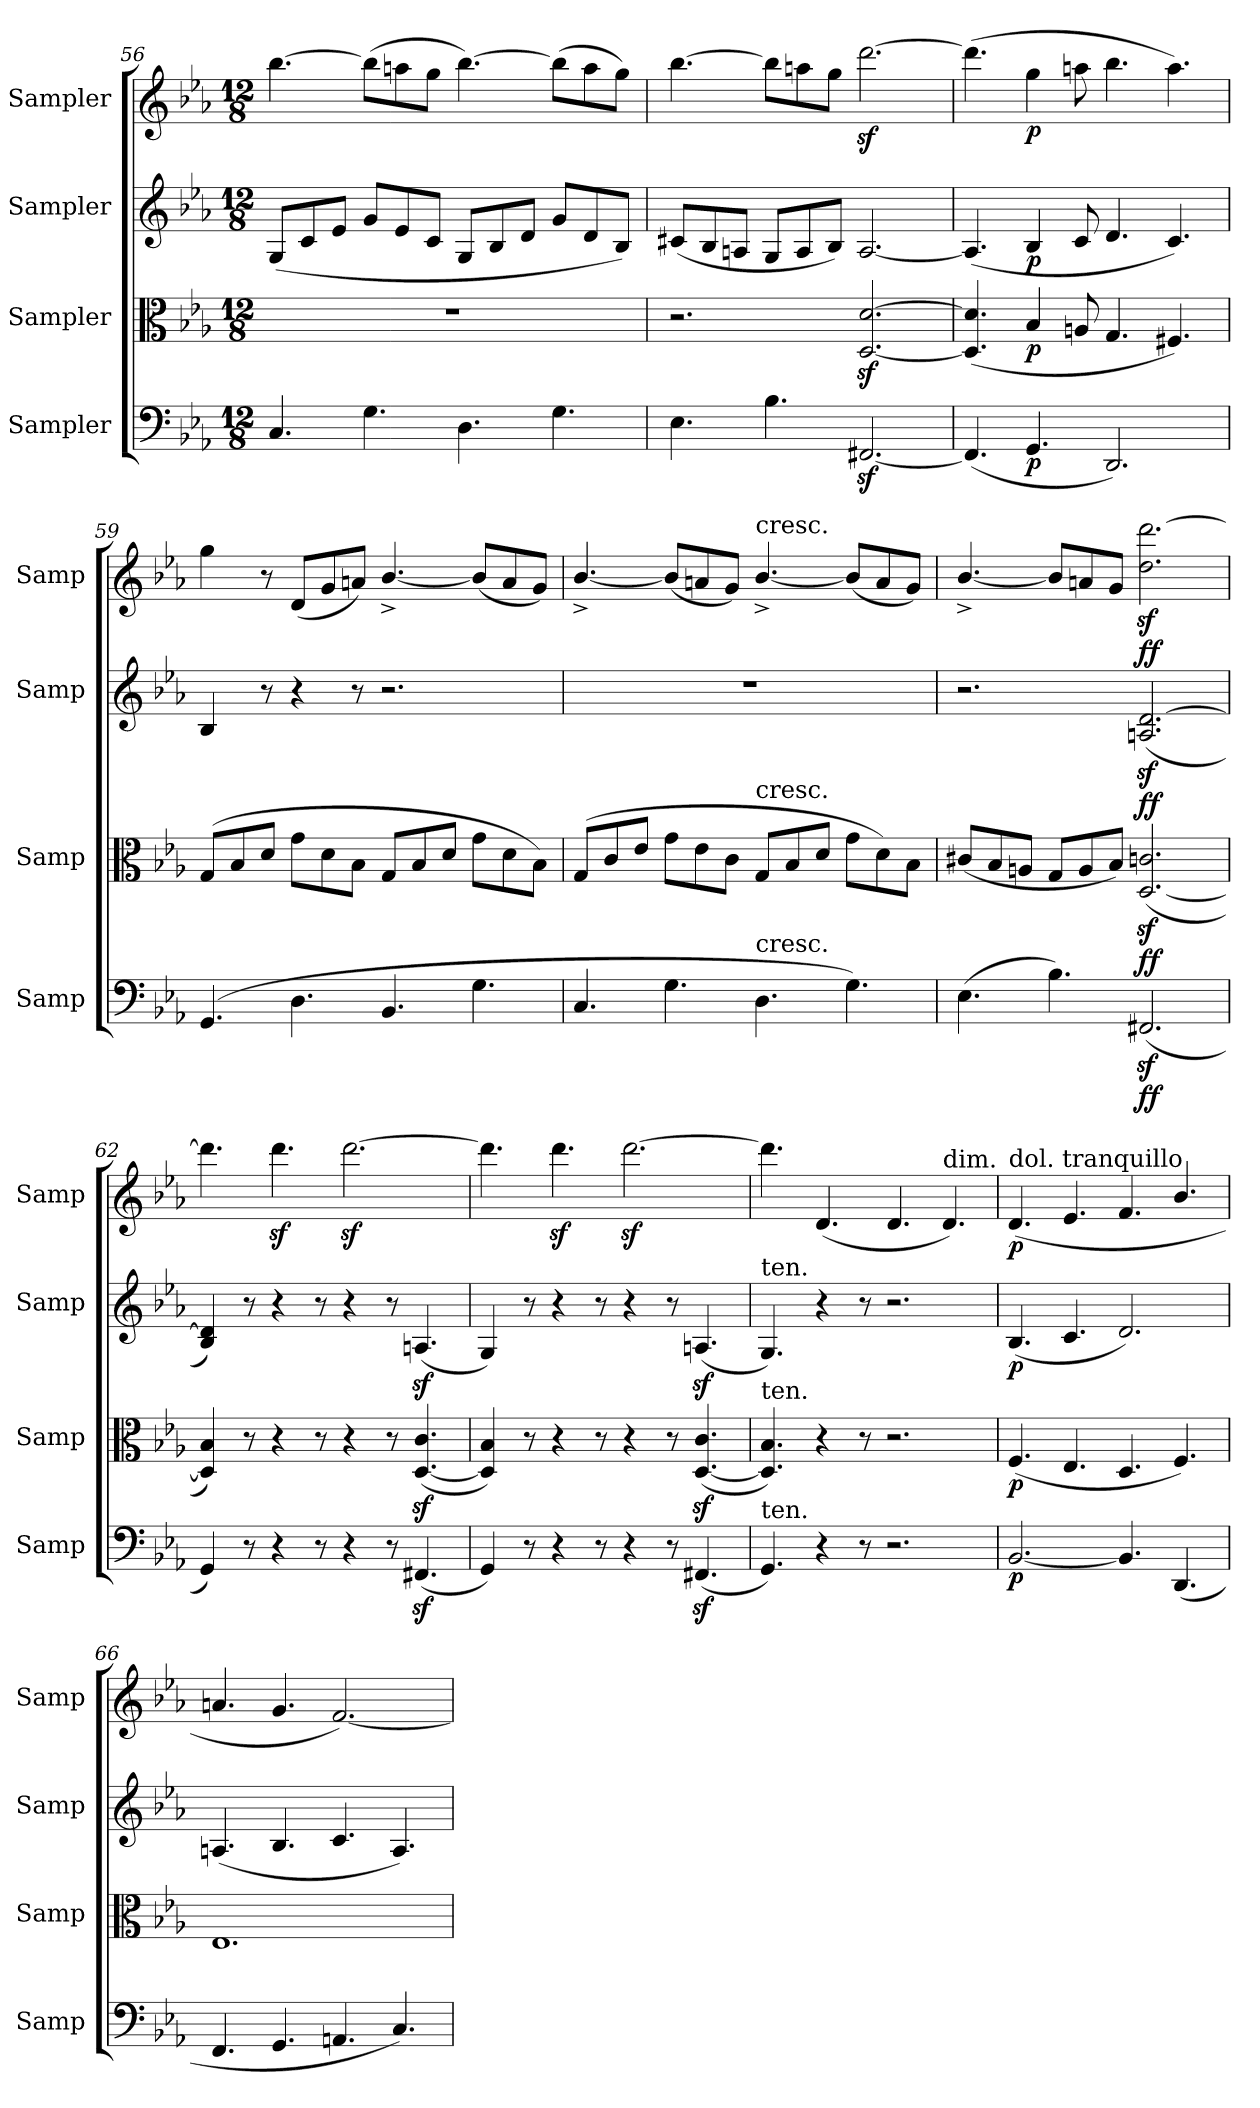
**kern	**dynam	**kern	**dynam	**kern	**dynam	**kern	**dynam
*part4	*part4	*part3	*part3	*part2	*part2	*part1	*part1
*staff4	*staff4	*staff3	*staff3	*staff2	*staff2	*staff1	*staff1
*I"Sampler	*	*I"Sampler	*	*I"Sampler	*	*I"Sampler	*
*I'Samp	*	*I'Samp	*	*I'Samp	*	*I'Samp	*
!!LO:LB:g=z
*clefF4	*	*clefC3	*	*clefG2	*	*clefG2	*
*k[b-e-a-]	*	*k[b-e-a-]	*	*k[b-e-a-]	*	*k[b-e-a-]	*
*M12/8	*	*M12/8	*	*M12/8	*	*M12/8	*
=56	=56	=56	=56	=56	=56	=56	=56
4.C/	.	1.r	.	(8G/L	.	[4.bb-\	.
.	.	.	.	8c/	.	.	.
.	.	.	.	8e-/J	.	.	.
4.G\	.	.	.	8g/L	.	(8bb-\L]	.
.	.	.	.	8e-/	.	8aan\	.
.	.	.	.	8c/J	.	8gg\J	.
4.D\	.	.	.	8G/L	.	[4.bb-\)	.
.	.	.	.	8B-/	.	.	.
.	.	.	.	8d/J	.	.	.
4.G\	.	.	.	8g/L	.	(8bb-\L]	.
.	.	.	.	8d/	.	8aa\	.
.	.	.	.	8B-/J)	.	8gg\J)	.
=57	=57	=57	=57	=57	=57	=57	=57
4.E-\	.	2.r	.	(8c#X/L	.	[4.bb-\	.
.	.	.	.	8B-/	.	.	.
.	.	.	.	8An/J	.	.	.
4.B-\	.	.	.	8G/L	.	8bb-\L]	.
.	.	.	.	8A/	.	8aan\	.
.	.	.	.	8B-/J)	.	8gg\J	.
[2.FF#Xz</	.	[2.D/z< [2.d/z<	.	[2.A/	.	[2.dddz<\	.
=58	=58	=58	=58	=58	=58	=58	=58
(4.FF#/]	.	(>4.D/] 4.d/]	.	(4.A/]	.	(4.ddd\]	.
!	!LO:DY:b	!	!LO:DY:b	!	!LO:DY:b	!	!LO:DY:b
4.GG/	p	4B-/	p	4B-/	p	4gg\	p
.	.	8An/	.	8c/	.	8aan\	.
2.DD/)	.	4.G/	.	4.d/	.	4.bb-\	.
.	.	4.F#X/)	.	4.c/)	.	4.aa\)	.
=59	=59	=59	=59	=59	=59	=59	=59
(4.GG/	.	(8G/L	.	4B-/	.	4gg\	.
.	.	8B-/	.	.	.	.	.
.	.	8d/J	.	8r	.	8r	.
4.D\	.	8g\L	.	4r	.	(8d/L	.
.	.	8d\	.	.	.	8g/	.
.	.	8B-\J	.	8r	.	8an/J)	.
4.BB-/	.	8G/L	.	2.r	.	[4.b-^/	.
.	.	8B-/	.	.	.	.	.
.	.	8d/J	.	.	.	.	.
4.G\	.	8g\L	.	.	.	(8b-/L]	.
.	.	8d\	.	.	.	8a/	.
.	.	8B-\J)	.	.	.	8g/J)	.
=60	=60	=60	=60	=60	=60	=60	=60
4.C/	.	(8G/L	.	1.r	.	[4.b-^/	.
.	.	8c/	.	.	.	.	.
.	.	8e-/J	.	.	.	.	.
4.G\	.	8g\L	.	.	.	(8b-/L]	.
.	.	8e-\	.	.	.	8an/	.
.	.	8c\J	.	.	.	8g/J)	.
!	!	!	!	!	!	!LO:TX:a:t=cresc.	!
!	!	!LO:TX:a:t=cresc.	!	!	!	!	!
!LO:TX:a:t=cresc.	!	!	!	!	!	!	!
4.D\	.	8G/L	.	.	.	[4.b-^/	.
.	.	8B-/	.	.	.	.	.
.	.	8d/J	.	.	.	.	.
4.G\)	.	8g\L	.	.	.	(8b-/L]	.
.	.	8d\)	.	.	.	8a/	.
.	.	8B-\J	.	.	.	8g/J)	.
=61	=61	=61	=61	=61	=61	=61	=61
(4.E-\	.	(8c#X/L	.	2.r	.	[4.b-^/	.
.	.	8B-/	.	.	.	.	.
.	.	8An/J	.	.	.	.	.
4.B-\)	.	8G/L	.	.	.	8b-/L]	.
.	.	8A/	.	.	.	8an/	.
.	.	8B-/J)	.	.	.	8g/J	.
!	!LO:DY:b	!	!LO:DY:b	!	!LO:DY:b	!	!LO:DY:b
(2.FF#Xz>/	ff	(>[2.D/z> 2.cn/z>	ff	(2.An/z> [2.d/z>	ff	2.dd\z> [2.ddd\z>	ff
!!LO:LB:g=z
=62	=62	=62	=62	=62	=62	=62	=62
4GG/)	.	4D/] 4B-/)	.	4B-/ 4d/])	.	4.ddd\]	.
8r	.	8r	.	8r	.	.	.
4r	.	4r	.	4r	.	4.dddz<\	.
8r	.	8r	.	8r	.	.	.
4r	.	4r	.	4r	.	[2.dddz<\	.
8r	.	8r	.	8r	.	.	.
(4.FF#Xz</	.	([4.D/z< 4.c/z<	.	(4.Anz</	.	.	.
=63	=63	=63	=63	=63	=63	=63	=63
4GG/)	.	4D/] 4B-/)	.	4G/)	.	4.ddd\]	.
8r	.	8r	.	8r	.	.	.
4r	.	4r	.	4r	.	4.dddz<\	.
8r	.	8r	.	8r	.	.	.
4r	.	4r	.	4r	.	[2.dddz<\	.
8r	.	8r	.	8r	.	.	.
(4.FF#Xz</	.	([4.D/z< 4.c/z<	.	(4.Anz</	.	.	.
=64	=64	=64	=64	=64	=64	=64	=64
!	!	!	!	!LO:TX:a:t=ten.	!	!	!
!	!	!LO:TX:a:t=ten.	!	!	!	!	!
!LO:TX:a:t=ten.	!	!	!	!	!	!	!
4.GG/)	.	4.D/] 4.B-/)	.	4.G/)	.	4.ddd\]	.
4r	.	4r	.	4r	.	(4.d/	.
8r	.	8r	.	8r	.	.	.
2.r	.	2.r	.	2.r	.	4.d/	.
!	!	!	!	!	!	!LO:TX:a:t=dim.	!
.	.	.	.	.	.	4.d/)	.
=65	=65	=65	=65	=65	=65	=65	=65
!	!	!	!	!	!	!LO:TX:a:t=dol. tranquillo	!
!	!LO:DY:b	!	!LO:DY:b	!	!LO:DY:b	!	!LO:DY:b
[2.BB-/	p	(4.F/	p	(4.B-/	p	(4.d/	p
.	.	4.E-/	.	4.c/	.	4.e-/	.
4.BB-/]	.	4.D/	.	2.d/)	.	4.f/	.
(4.DD/	.	4.F/)	.	.	.	4.b-/	.
=66	=66	=66	=66	=66	=66	=66	=66
4.FF/	.	1.E-	.	(4.An/	.	4.an/	.
4.GG/	.	.	.	4.B-/	.	4.g/	.
4.AAn/	.	.	.	4.c/	.	[2.f/)	.
4.C/)	.	.	.	4.A/)	.	.	.
=	=	=	=	=	=	=	=
*-	*-	*-	*-	*-	*-	*-	*-
